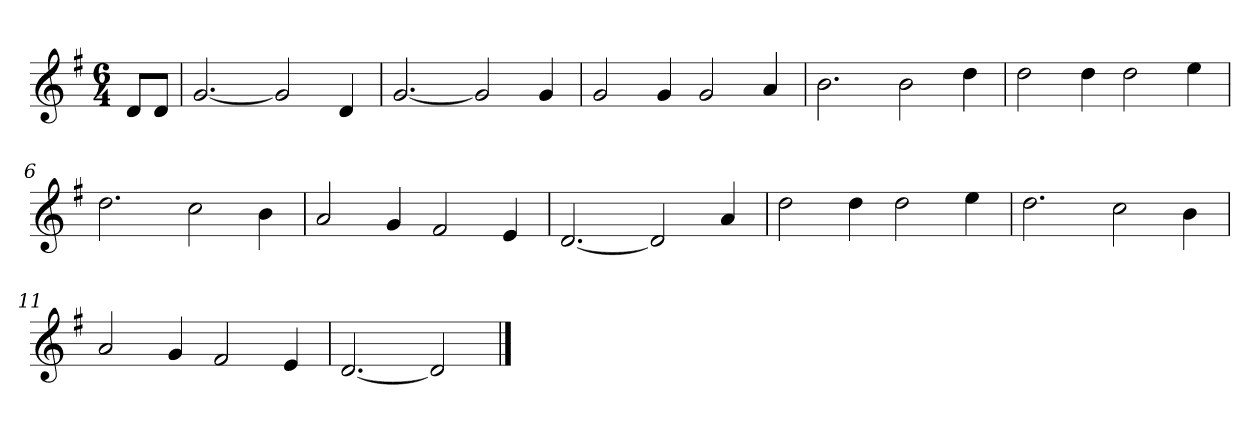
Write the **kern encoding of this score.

**kern
*part1
*staff1
*k[f#]
*M6/4
*MM120
=
8dL
8dJ
=1
[2.g
2g]
4d
=2
[2.g
2g]
4g
=3
2g
4g
2g
4a
=4
2.b
2b
4dd
=5
2dd
4dd
2dd
4ee
=6
2.dd
2cc
4b
=7
2a
4g
2f#
4e
=8
[2.d
2d]
4a
=9
2dd
4dd
2dd
4ee
=10
2.dd
2cc
4b
=11
2a
4g
2f#
4e
=12
[2.d
2d]
==
*-
